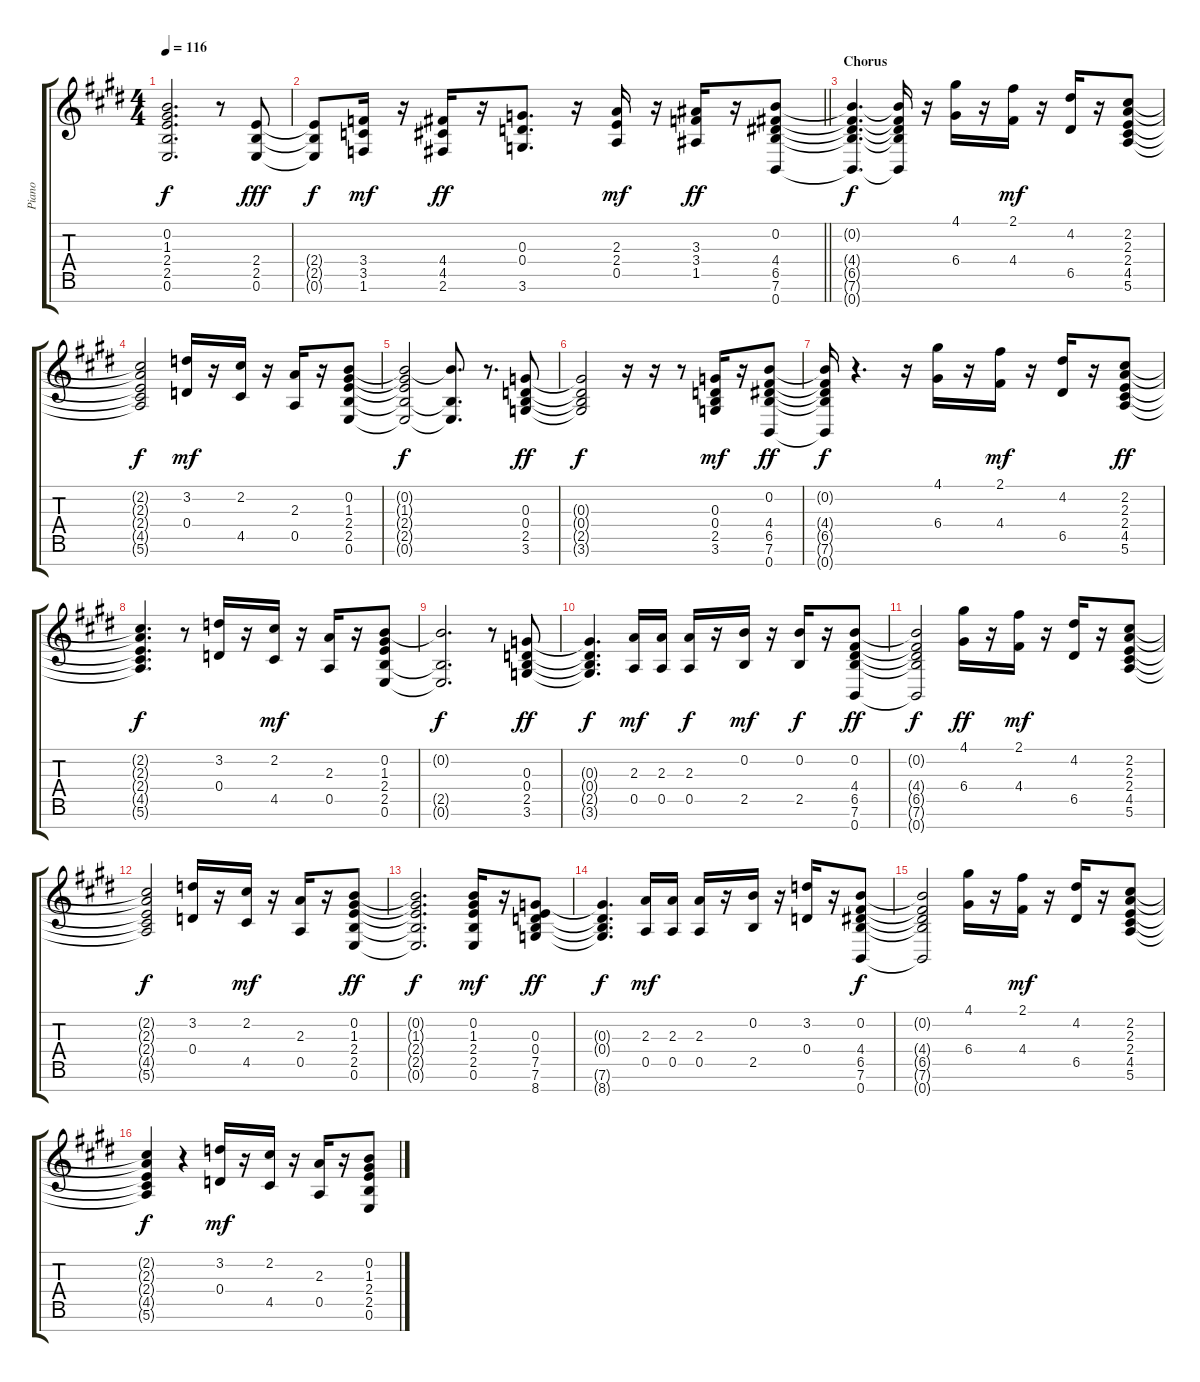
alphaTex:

\track ("Piano" "Piano") {instrument electricguitarjazz}
\staff {score tabs}
\tuning (E4 B3 G3 D3 A2 E2 B1) {hide}
\ts (4 4)
\tempo 116
\clef g2
\ks e
(0.2{t} 1.3{t} 2.4{t} 2.5{t} 0.6{t}).2{d dy f} r.8 (2.4 2.5 0.6).8{dy fff} |
\barLineRight lightlight
(2.4{t} 2.5{t} 0.6{t}).8{dy f} (3.4 3.5 1.6).16{dy mf} r.16 (4.4 4.5 2.6).16{dy ff} r.16 (0.3 0.4 3.6).8{d} r.16 (2.3 2.4 0.5).16{dy mf} r.16 (3.3 3.4 1.5).16{dy ff} r.16 (0.2 4.4 6.5 7.6 0.7).8 |
\section ("" "Chorus")
(0.2{t} 4.4{t} 6.5{t} 7.6{t} 0.7{t}).4{d dy f} (0.2{t} 4.4{t} 6.5{t} 7.6{t} 0.7{t}).16 r.16 (4.1 6.4).16 r.16 (2.1 4.4).16{dy mf} r.16 (4.2 6.5).16 r.16 (2.2 2.3 2.4 4.5 5.6).8 |
(2.2{t} 2.3{t} 2.4{t} 4.5{t} 5.6{t}).2{dy f} (3.2 0.4).16{dy mf} r.16 (2.2 4.5).16 r.16 (2.3 0.5).16 r.16 (0.2 1.3 2.4 2.5 0.6).8 |
(0.2{t} 1.3{t} 2.4{t} 2.5{t} 0.6{t}).2{dy f} (0.2{t} 2.5{t} 0.6{t}).8{d} r.8{d} (0.3 0.4 2.5 3.6).8{dy ff} |
(0.3{t} 0.4{t} 2.5{t} 3.6{t}).2{dy f} r.16 r.16 r.8 (0.3 0.4 2.5 3.6).16{dy mf} r.16 (0.2 4.4 6.5 7.6 0.7).8{dy ff} |
(0.2{t} 4.4{t} 6.5{t} 7.6{t} 0.7{t}).16{dy f} r.4{d} r.16 (4.1 6.4).16 r.16 (2.1 4.4).16{dy mf} r.16 (4.2 6.5).16 r.16 (2.2 2.3 2.4 4.5 5.6).8{dy ff} |
(2.2{t} 2.3{t} 2.4{t} 4.5{t} 5.6{t}).4{d dy f} r.8 (3.2 0.4).16 r.16 (2.2 4.5).16{dy mf} r.16 (2.3 0.5).16 r.16 (0.2 1.3 2.4 2.5 0.6).8 |
(0.2{t} 2.5{t} 0.6{t}).2{d dy f} r.8 (0.3 0.4 2.5 3.6).8{dy ff} |
(0.3{t} 0.4{t} 2.5{t} 3.6{t}).4{d dy f} (2.3 0.5).16{dy mf} (2.3 0.5).16 (2.3 0.5).16{dy f} r.16 (0.2 2.5).16{dy mf} r.16 (0.2 2.5).16{dy f} r.16 (0.2 4.4 6.5 7.6 0.7).8{dy ff} |
(0.2{t} 4.4{t} 6.5{t} 7.6{t} 0.7{t}).2{dy f} (4.1 6.4).16{dy ff} r.16 (2.1 4.4).16{dy mf} r.16 (4.2 6.5).16 r.16 (2.2 2.3 2.4 4.5 5.6).8 |
(2.2{t} 2.3{t} 2.4{t} 4.5{t} 5.6{t}).2{dy f} (3.2 0.4).16 r.16 (2.2 4.5).16{dy mf} r.16 (2.3 0.5).16 r.16 (0.2 1.3 2.4 2.5 0.6).8{dy ff} |
(0.2{t} 1.3{t} 2.4{t} 2.5{t} 0.6{t}).2{d dy f} (0.2 1.3 2.4 2.5 0.6).16{dy mf} r.16 (0.3 0.4 7.5 7.6 8.7).8{dy ff} |
(0.3{t} 0.4{t} 7.6{t} 8.7{t}).4{d dy f} (2.3 0.5).16{dy mf} (2.3 0.5).16 (2.3 0.5).16 r.16 (0.2 2.5).16 r.16 (3.2 0.4).16 r.16 (0.2 4.4 6.5 7.6 0.7).8{dy f} |
(0.2{t} 4.4{t} 6.5{t} 7.6{t} 0.7{t}).2 (4.1 6.4).16 r.16 (2.1 4.4).16{dy mf} r.16 (4.2 6.5).16 r.16 (2.2 2.3 2.4 4.5 5.6).8 |
(2.2{t} 2.3{t} 2.4{t} 4.5{t} 5.6{t}).4{dy f} r.4 (3.2 0.4).16{dy mf} r.16 (2.2 4.5).16 r.16 (2.3 0.5).16 r.16 (0.2 1.3 2.4 2.5 0.6).8
